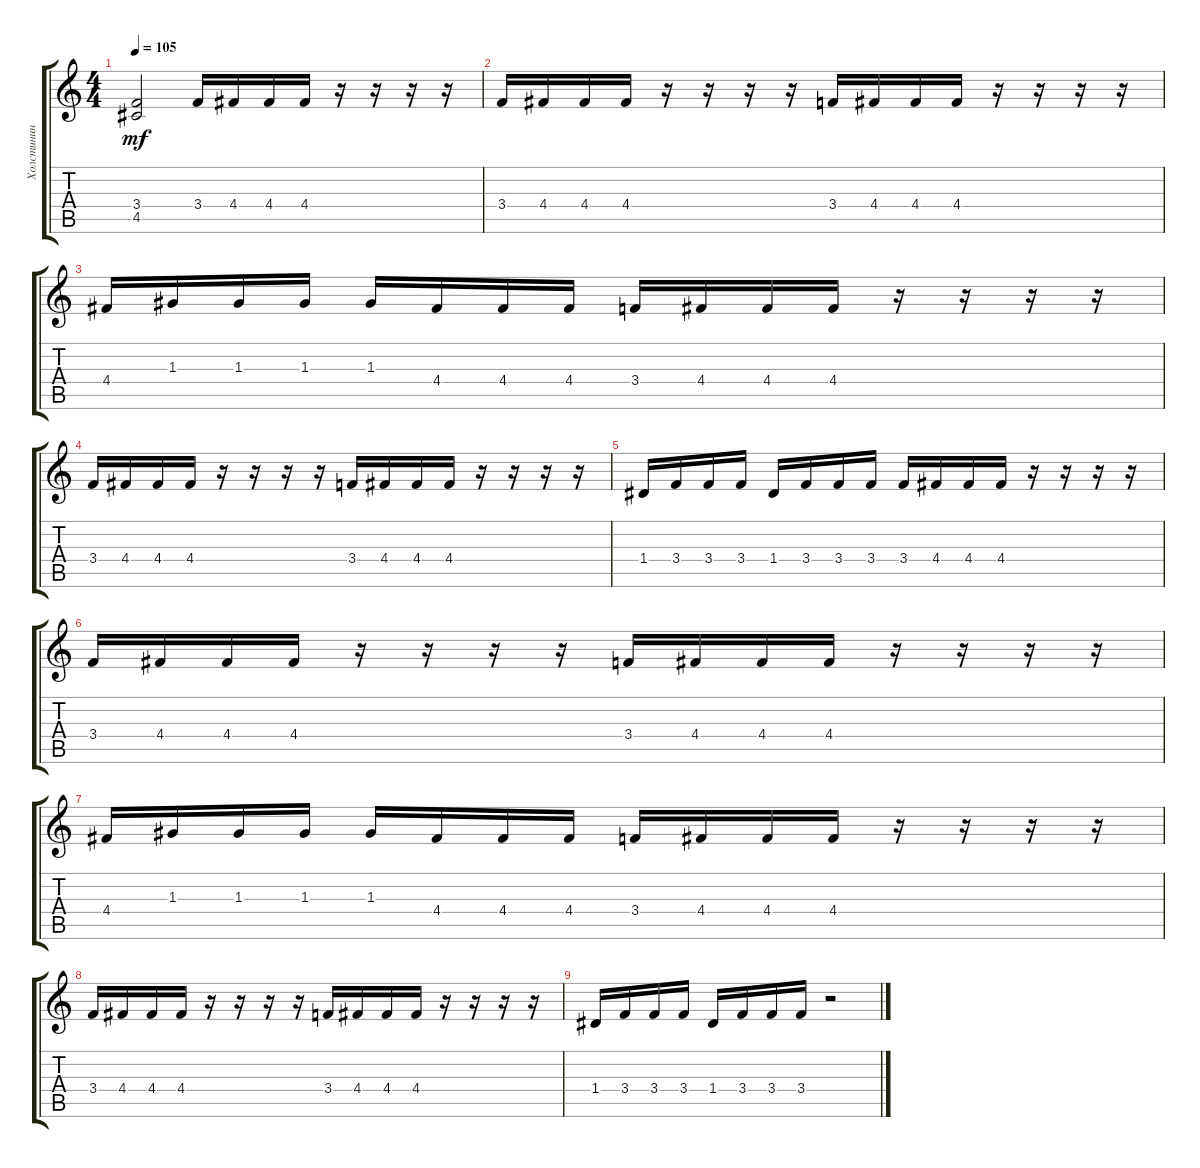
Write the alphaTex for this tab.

\track ("Холстинин" "Холстинин") {instrument distortionguitar}
\staff {score tabs}
\tuning (E4 B3 G3 D3 A2 E2) {hide}
\ts (4 4)
\tempo 105
\clef g2
\ks c
(3.4 4.5).2{dy mf} 3.4.16 4.4.16 4.4.16 4.4.16 r.16 r.16 r.16 r.16 |
3.4.16 4.4.16 4.4.16 4.4.16 r.16 r.16 r.16 r.16 3.4.16 4.4.16 4.4.16 4.4.16 r.16 r.16 r.16 r.16 |
4.4.16 1.3.16 1.3.16 1.3.16 1.3.16 4.4.16 4.4.16 4.4.16 3.4.16 4.4.16 4.4.16 4.4.16 r.16 r.16 r.16 r.16 |
3.4.16 4.4.16 4.4.16 4.4.16 r.16 r.16 r.16 r.16 3.4.16 4.4.16 4.4.16 4.4.16 r.16 r.16 r.16 r.16 |
1.4.16 3.4.16 3.4.16 3.4.16 1.4.16 3.4.16 3.4.16 3.4.16 3.4.16 4.4.16 4.4.16 4.4.16 r.16 r.16 r.16 r.16 |
3.4.16 4.4.16 4.4.16 4.4.16 r.16 r.16 r.16 r.16 3.4.16 4.4.16 4.4.16 4.4.16 r.16 r.16 r.16 r.16 |
4.4.16 1.3.16 1.3.16 1.3.16 1.3.16 4.4.16 4.4.16 4.4.16 3.4.16 4.4.16 4.4.16 4.4.16 r.16 r.16 r.16 r.16 |
3.4.16 4.4.16 4.4.16 4.4.16 r.16 r.16 r.16 r.16 3.4.16 4.4.16 4.4.16 4.4.16 r.16 r.16 r.16 r.16 |
1.4.16 3.4.16 3.4.16 3.4.16 1.4.16 3.4.16 3.4.16 3.4.16 r.2
